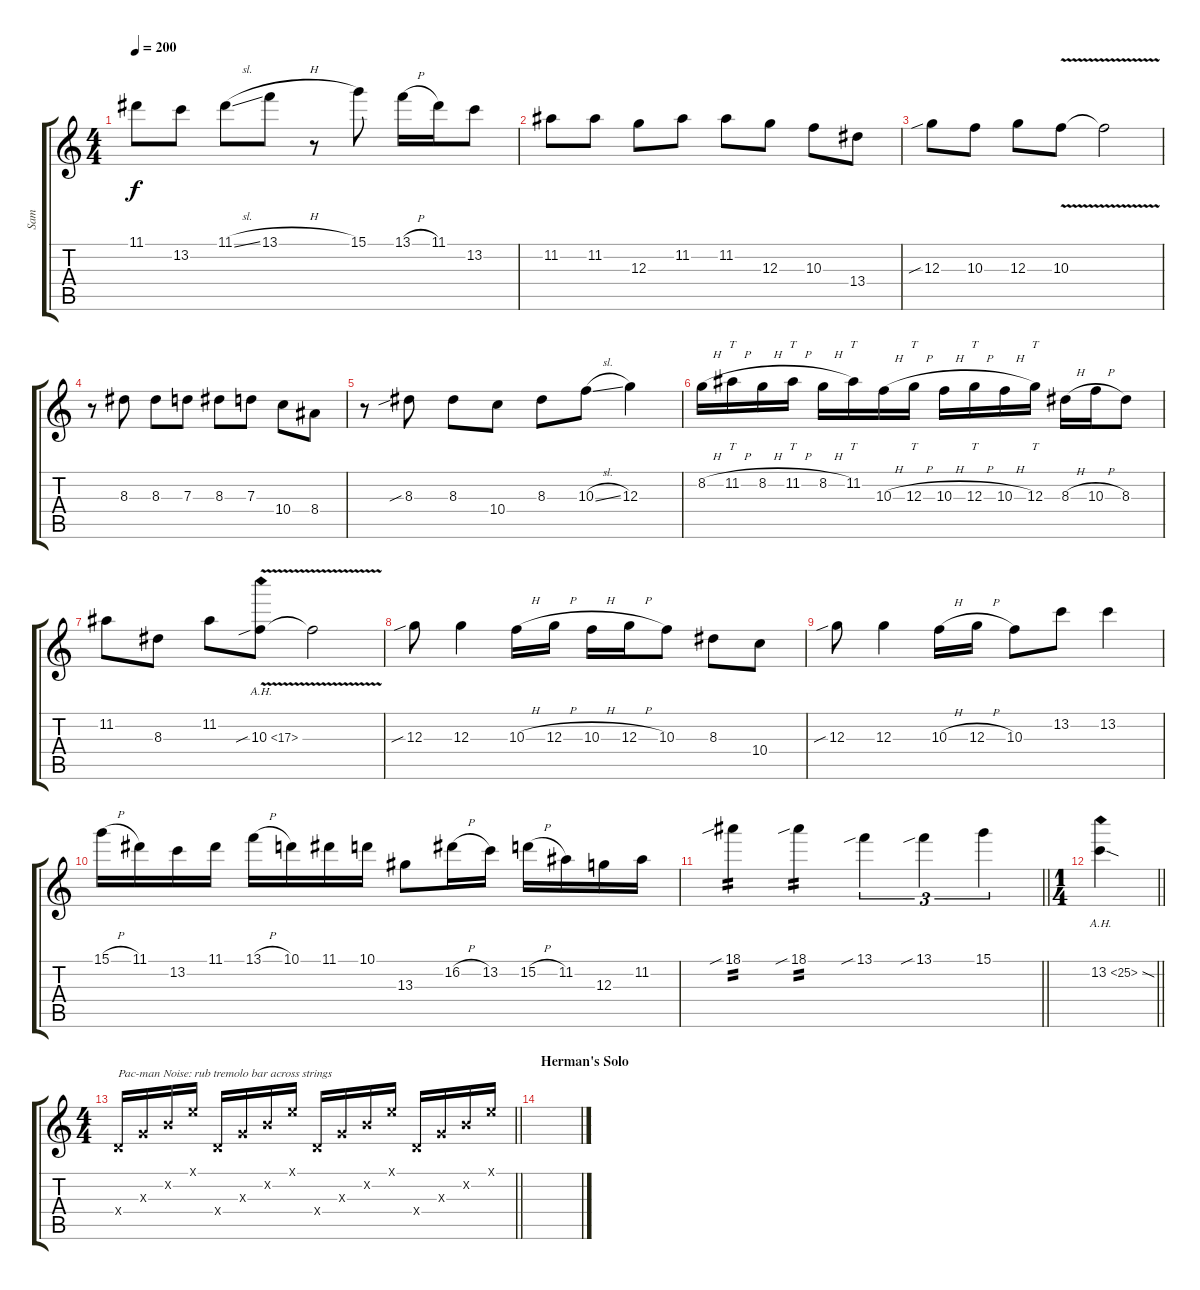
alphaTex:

\track ("Sam" "Sam") {instrument overdrivenguitar}
\staff {score tabs}
\tuning (E4 B3 G3 D3 A2 E2) {hide}
\ts (4 4)
\tempo 200
\clef g2
\ks c
11.1.8{dy f} 13.2.8 11.1{sl}.8 13.1{h}.8 r.8 15.1.8 13.1{h}.16 11.1.16 13.2.8 |
11.2.8 11.2.8 12.3.8 11.2.8 11.2.8 12.3.8 10.3.8 13.4.8 |
12.3{sib}.8 10.3.8 12.3.8 10.3{v}.8 10.3{t}.2 |
r.8 8.3.8 8.3.8 7.3.8 8.3.8 7.3.8 10.4.8 8.4.8 |
r.8 8.3{sib}.8 8.3.8 10.4.8 8.3.8 10.3{sl}.8 12.3.4 |
8.2{h}.16 11.2{h}.16{tt} 8.2{h}.16 11.2{h}.16{tt} 8.2{h}.16 11.2.16{tt} 10.3{h}.16 12.3{h}.16{tt} 10.3{h}.16 12.3{h}.16{tt} 10.3{h}.16 12.3.16{tt} 8.3{h}.16 10.3{h}.16 8.3.8 |
11.2.8 8.3.8 11.2.8 10.3{ah 7 v sib}.8 10.3{t}.2 |
12.3{sib}.8 12.3.4 10.3{h}.16 12.3{h}.16 10.3{h}.16 12.3{h}.16 10.3.8 8.3.8 10.4.8 |
12.3{sib}.8 12.3.4 10.3{h}.16 12.3{h}.16 10.3.8 13.2.8 13.2.4 |
15.1{h}.16 11.1.16 13.2.16 11.1.16 13.1{h}.16 10.1.16 11.1.16 10.1.16 13.3.8 16.2{h}.16 13.2.16 15.2{h}.16 11.2.16 12.3.16 11.2.16 |
\barLineRight lightlight
18.1{sib}.4{tp 2} 18.1{sib}.4{tp 2} 13.1{sib}.4{tu (3 2)} 13.1{sib}.4{tu (3 2)} 15.1.4{tu (3 2)} |
\ts (1 4)
\barLineRight lightlight
13.2{ah 12 sod}.4 |
\ts (4 4)
\barLineRight lightlight
0.4{x}.16{txt "Pac-man Noise: rub tremolo bar across strings"} 0.3{x}.16 0.2{x}.16 0.1{x}.16 0.4{x}.16 0.3{x}.16 0.2{x}.16 0.1{x}.16 0.4{x}.16 0.3{x}.16 0.2{x}.16 0.1{x}.16 0.4{x}.16 0.3{x}.16 0.2{x}.16 0.1{x}.16 |
\section ("" "Herman's Solo")
